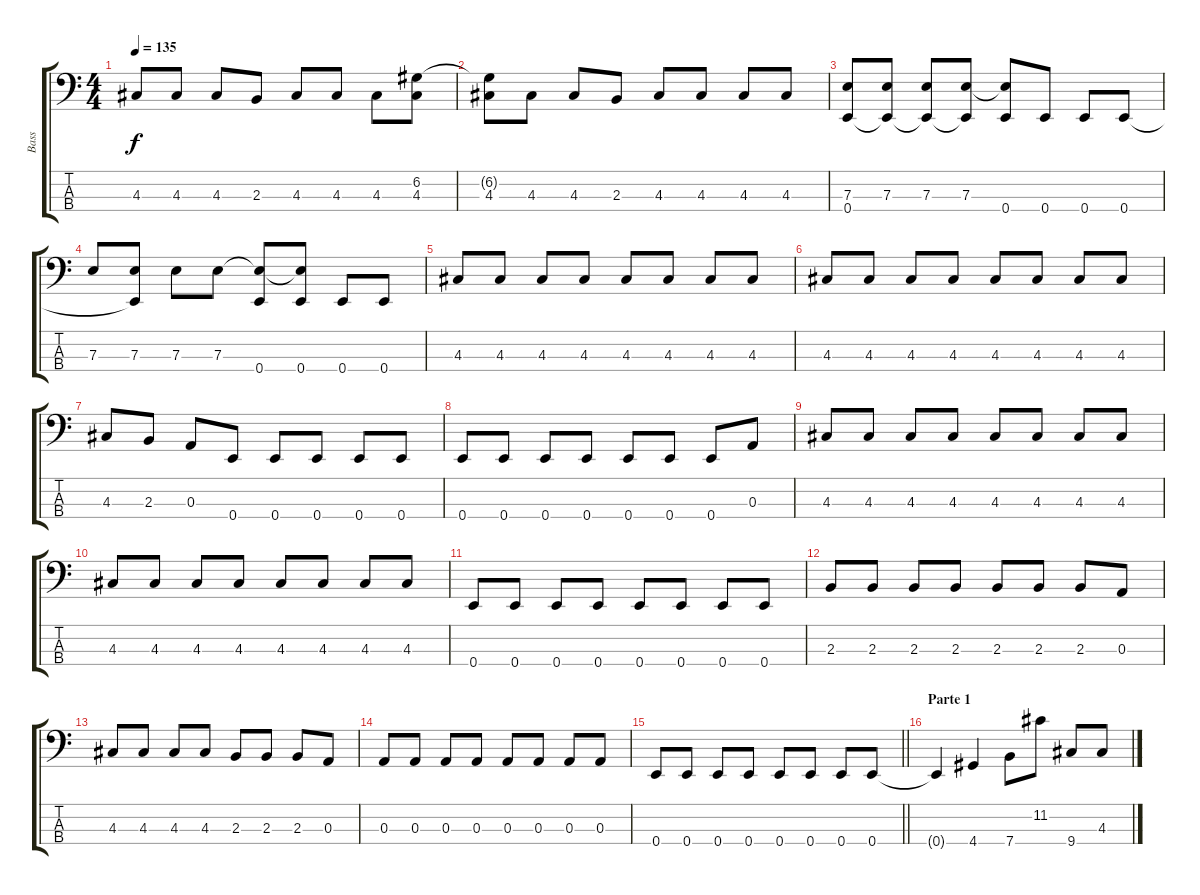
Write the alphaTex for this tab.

\track ("Bass" "Bass") {instrument electricbassfinger}
\staff {score tabs}
\tuning (G2 D2 A1 E1) {hide}
\ts (4 4)
\tempo 135
\clef f4
\ks c
4.3.8{dy f} 4.3.8 4.3.8 2.3.8 4.3.8 4.3.8 4.3.8 (6.2 4.3).8 |
(6.2{t} 4.3).8 4.3.8 4.3.8 2.3.8 4.3.8 4.3.8 4.3.8 4.3.8 |
(7.3 0.4).8 (7.3 0.4{t}).8 (7.3 0.4{t}).8 (7.3 0.4{t}).8 (7.3{t} 0.4).8 0.4.8 0.4.8 0.4.8 |
7.3.8 (7.3 0.4{t}).8 7.3.8 7.3.8 (7.3{t} 0.4).8 (7.3{t} 0.4).8 0.4.8 0.4.8 |
4.3.8 4.3.8 4.3.8 4.3.8 4.3.8 4.3.8 4.3.8 4.3.8 |
4.3.8 4.3.8 4.3.8 4.3.8 4.3.8 4.3.8 4.3.8 4.3.8 |
4.3.8 2.3.8 0.3.8 0.4.8 0.4.8 0.4.8 0.4.8 0.4.8 |
0.4.8 0.4.8 0.4.8 0.4.8 0.4.8 0.4.8 0.4.8 0.3.8 |
4.3.8 4.3.8 4.3.8 4.3.8 4.3.8 4.3.8 4.3.8 4.3.8 |
4.3.8 4.3.8 4.3.8 4.3.8 4.3.8 4.3.8 4.3.8 4.3.8 |
0.4.8 0.4.8 0.4.8 0.4.8 0.4.8 0.4.8 0.4.8 0.4.8 |
2.3.8 2.3.8 2.3.8 2.3.8 2.3.8 2.3.8 2.3.8 0.3.8 |
4.3.8 4.3.8 4.3.8 4.3.8 2.3.8 2.3.8 2.3.8 0.3.8 |
0.3.8 0.3.8 0.3.8 0.3.8 0.3.8 0.3.8 0.3.8 0.3.8 |
\barLineRight lightlight
0.4.8 0.4.8 0.4.8 0.4.8 0.4.8 0.4.8 0.4.8 0.4.8 |
\section ("" "Parte 1")
0.4{t}.4 4.4.4 7.4.8 11.2.8 9.4.8 4.3.8
